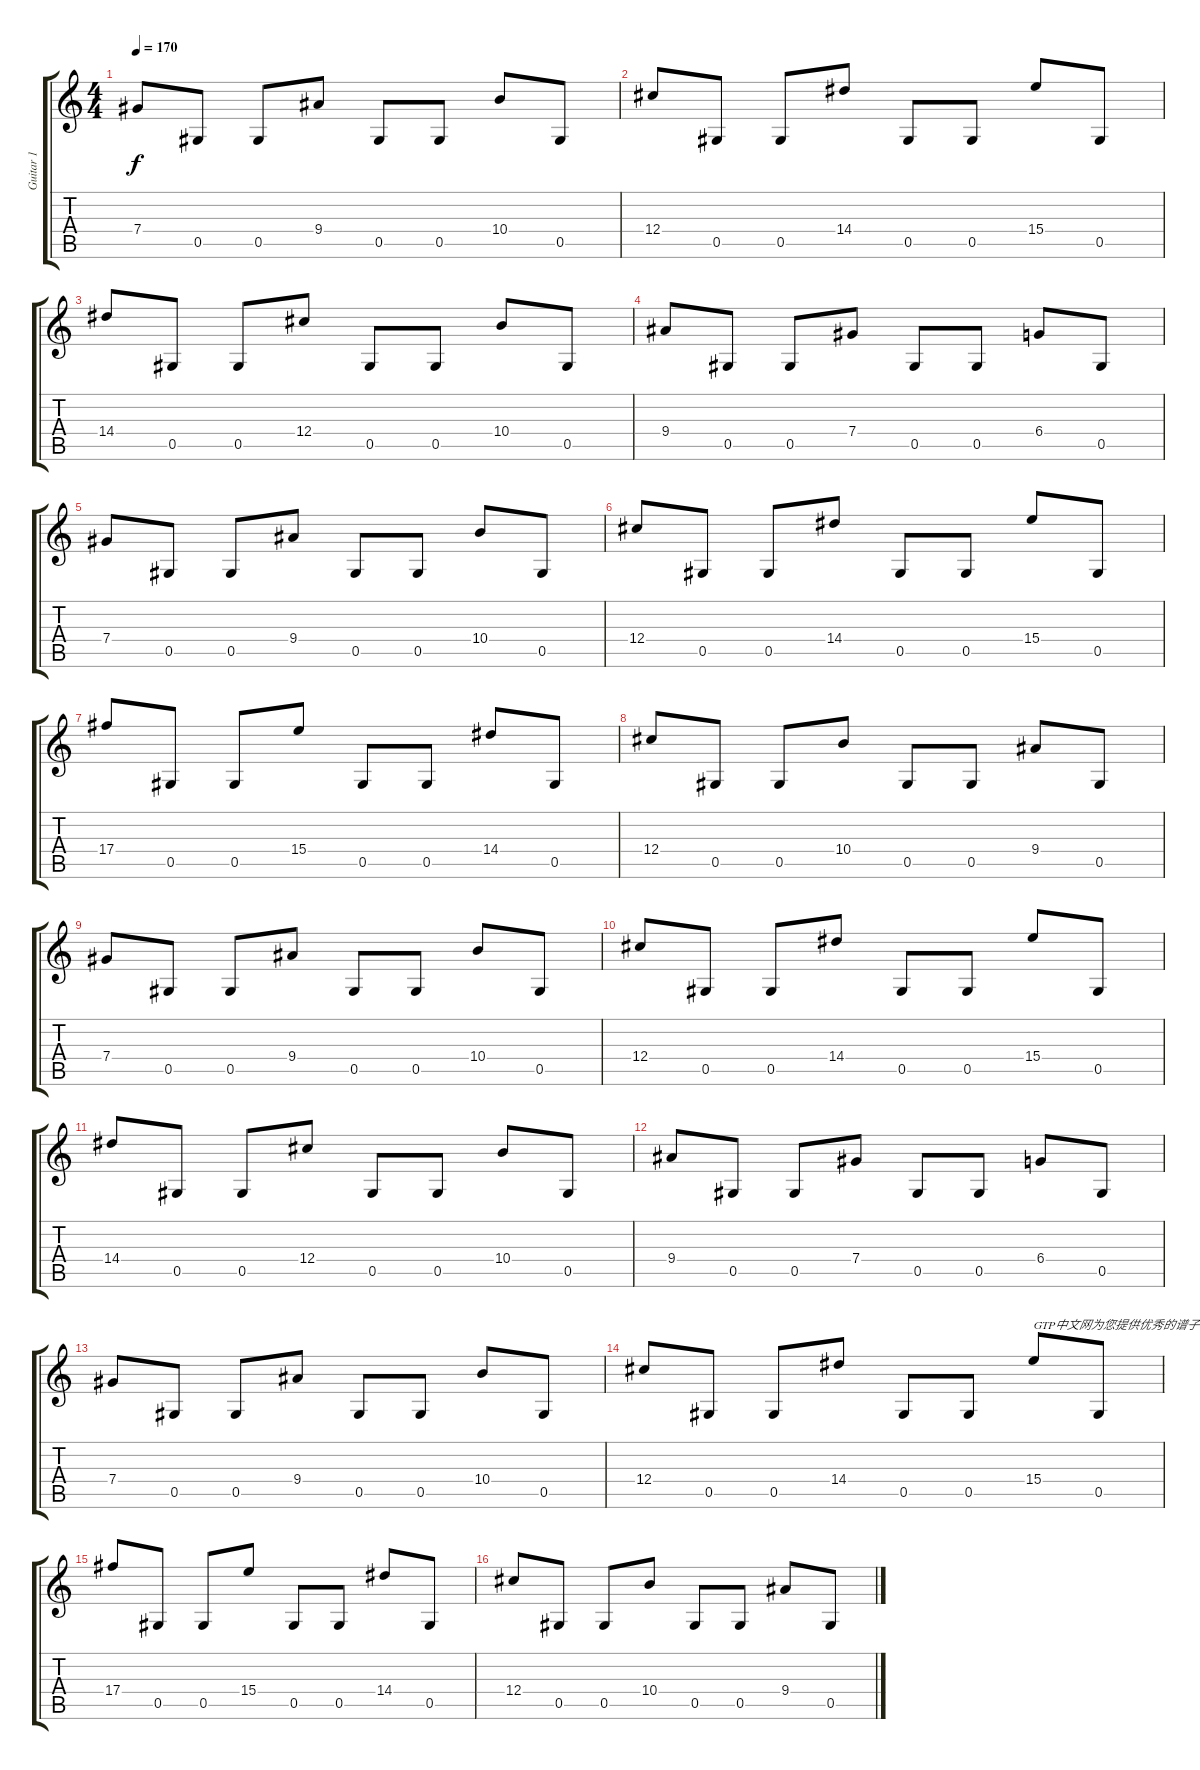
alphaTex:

\track ("Guitar 1" "Guitar 1") {instrument distortionguitar}
\staff {score tabs}
\tuning (Eb4 Bb3 Gb3 Db3 Ab2 Eb2) {hide}
\ts (4 4)
\tempo 170
\clef g2
\ks c
7.4.8{dy f} 0.5.8 0.5.8 9.4.8 0.5.8 0.5.8 10.4.8 0.5.8 |
12.4.8 0.5.8 0.5.8 14.4.8 0.5.8 0.5.8 15.4.8 0.5.8 |
14.4.8 0.5.8 0.5.8 12.4.8 0.5.8 0.5.8 10.4.8 0.5.8 |
9.4.8 0.5.8 0.5.8 7.4.8 0.5.8 0.5.8 6.4.8 0.5.8 |
7.4.8 0.5.8 0.5.8 9.4.8 0.5.8 0.5.8 10.4.8 0.5.8 |
12.4.8 0.5.8 0.5.8 14.4.8 0.5.8 0.5.8 15.4.8 0.5.8 |
17.4.8 0.5.8 0.5.8 15.4.8 0.5.8 0.5.8 14.4.8 0.5.8 |
12.4.8 0.5.8 0.5.8 10.4.8 0.5.8 0.5.8 9.4.8 0.5.8 |
7.4.8 0.5.8 0.5.8 9.4.8 0.5.8 0.5.8 10.4.8 0.5.8 |
12.4.8 0.5.8 0.5.8 14.4.8 0.5.8 0.5.8 15.4.8 0.5.8 |
14.4.8 0.5.8 0.5.8 12.4.8 0.5.8 0.5.8 10.4.8 0.5.8 |
9.4.8 0.5.8 0.5.8 7.4.8 0.5.8 0.5.8 6.4.8 0.5.8 |
7.4.8 0.5.8 0.5.8 9.4.8 0.5.8 0.5.8 10.4.8 0.5.8 |
12.4.8 0.5.8 0.5.8 14.4.8 0.5.8 0.5.8 15.4.8{txt "GTP中文网为您提供优秀的谱子"} 0.5.8 |
17.4.8 0.5.8 0.5.8 15.4.8 0.5.8 0.5.8 14.4.8 0.5.8 |
12.4.8 0.5.8 0.5.8 10.4.8 0.5.8 0.5.8 9.4.8 0.5.8
